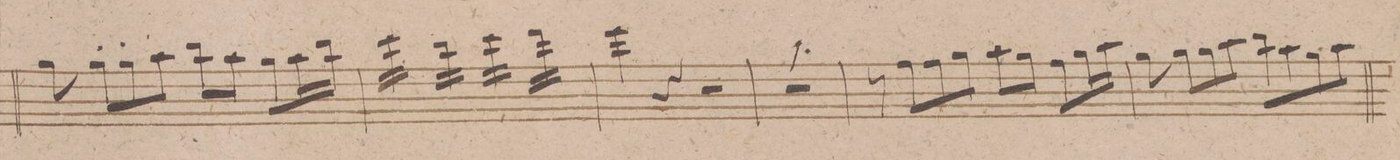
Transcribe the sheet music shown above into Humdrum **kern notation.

**kern	**dynam
*I"Violino 1mo	*
*clefG2	*
*k[f#c#g#d#]	*
*met(c)	*
*M4/4	*
*8\right	*
8gg#\	.
8gg#\'L	.
8gg#\'	.
*8\left	*
8aa\'J	.
*8\right	*
8bb\L	.
*8\left	*
8aa\J	.
*8\right	*
8gg#\L	.
*8\left	*
16aa\L	.
*	*8\right
16bb\JJ	.
=32	=32
*tremolo	*
*16\left	*
16ccc#\LL	.
16ccc#\	.
16ccc#\	.
16ccc#\JJ	.
*16\right	*
16bb\LL	.
16bb\	.
16bb\	.
16bb\JJ	.
*16\left	*
16ccc#\LL	.
16ccc#\	.
16ccc#\	.
16ccc#\JJ	.
*	*16\right
16ddd#\LL	.
16ddd#\	.
16ddd#\	.
16ddd#\JJ	.
=33	=33
*Xtremolo	*
4eee\	.
4r	.
2r	.
=34	=34
1r	.
=35	=35
8r	.
*8\right	*
8ff#\L	.
8ff#\	.
8gg#\J	.
*8\left	*
8aa\L	.
*8\right	*
8gg#\J	.
8ff#\L	.
*16\right	*
16gg#\L	.
*16\left	*
16aa\JJ	.
=36	=36
*8\right	*
8gg#\	.
8gg#\L	.
8gg#\	.
*8\left	*
8aa\J	.
*8\right	*
8bb\L	.
*8\left	*
8aa\	.
*8\right	*
8gg#\	.
*8\left	*
8aa\J	.
=37	=37
*-	*-
